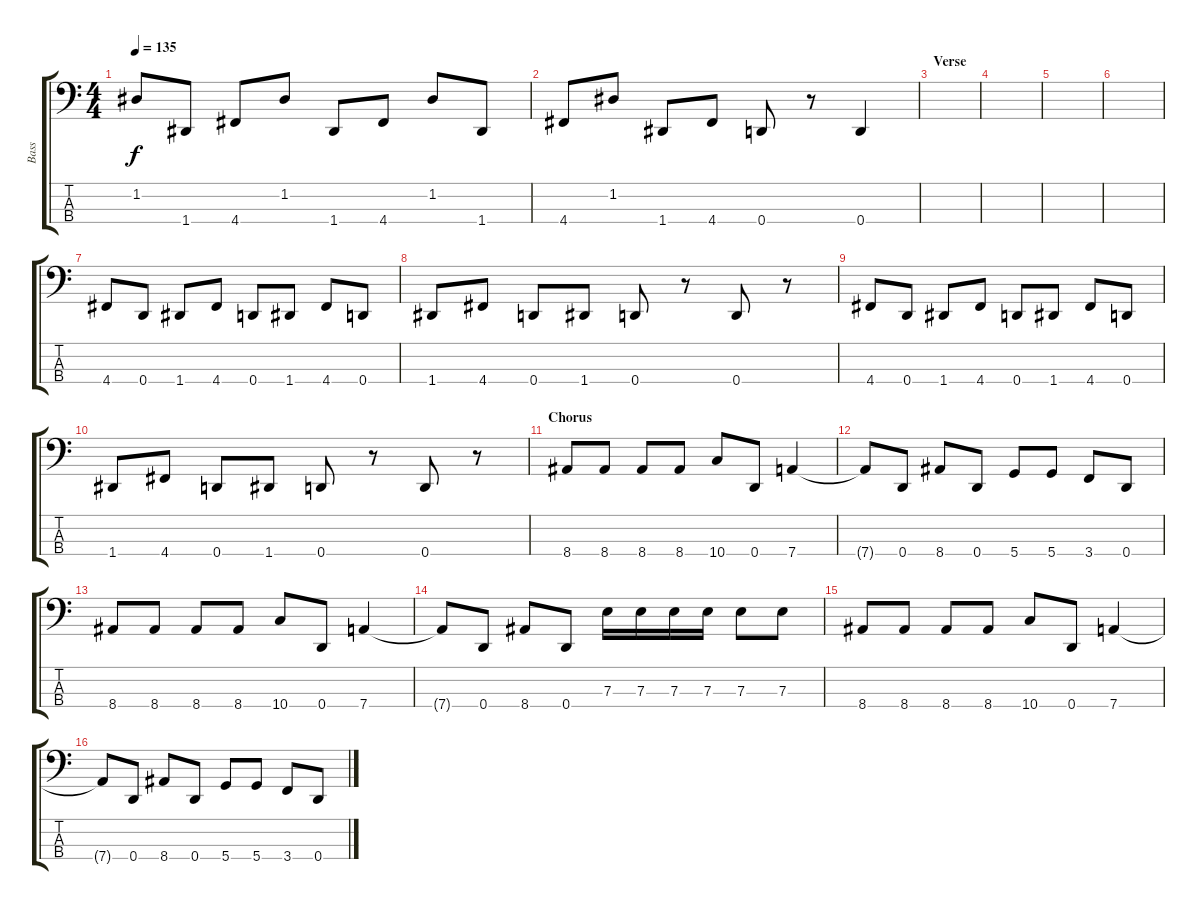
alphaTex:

\track ("Bass" "Bass") {instrument electricbassfinger}
\staff {score tabs}
\tuning (G2 D2 A1 D1) {hide}
\ts (4 4)
\tempo 135
\clef f4
\ks c
1.2.8{dy f} 1.4.8 4.4.8 1.2.8 1.4.8 4.4.8 1.2.8 1.4.8 |
4.4.8 1.2.8 1.4.8 4.4.8 0.4.8 r.8 0.4.4 |
\section ("" "Verse")
|
|
|
|
4.4.8 0.4.8 1.4.8 4.4.8 0.4.8 1.4.8 4.4.8 0.4.8 |
1.4.8 4.4.8 0.4.8 1.4.8 0.4.8 r.8 0.4.8 r.8 |
4.4.8 0.4.8 1.4.8 4.4.8 0.4.8 1.4.8 4.4.8 0.4.8 |
1.4.8 4.4.8 0.4.8 1.4.8 0.4.8 r.8 0.4.8 r.8 |
\section ("" "Chorus")
8.4.8 8.4.8 8.4.8 8.4.8 10.4.8 0.4.8 7.4.4 |
7.4{t}.8 0.4.8 8.4.8 0.4.8 5.4.8 5.4.8 3.4.8 0.4.8 |
8.4.8 8.4.8 8.4.8 8.4.8 10.4.8 0.4.8 7.4.4 |
7.4{t}.8 0.4.8 8.4.8 0.4.8 7.3.16 7.3.16 7.3.16 7.3.16 7.3.8 7.3.8 |
8.4.8 8.4.8 8.4.8 8.4.8 10.4.8 0.4.8 7.4.4 |
7.4{t}.8 0.4.8 8.4.8 0.4.8 5.4.8 5.4.8 3.4.8 0.4.8
